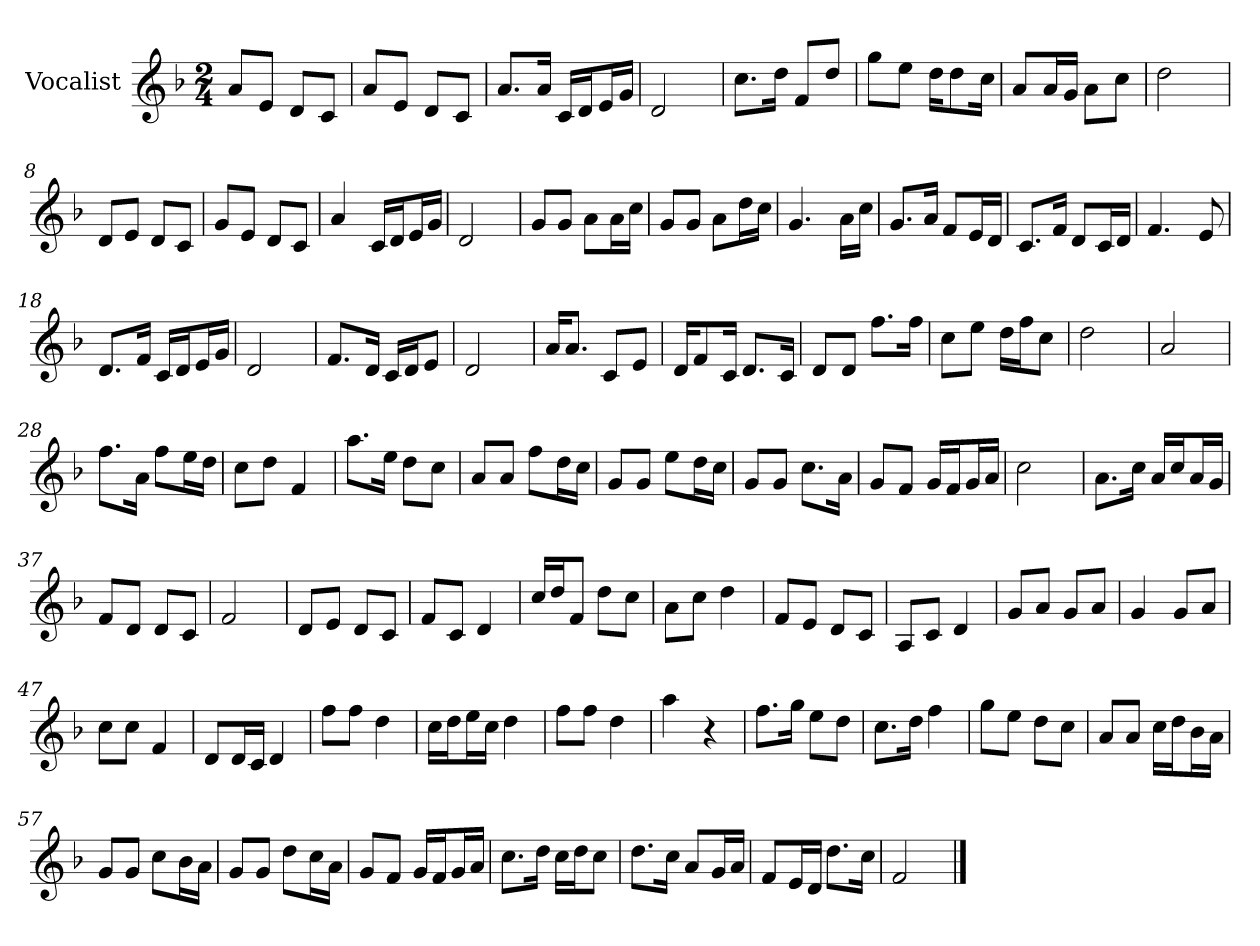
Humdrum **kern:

**kern
*part1
*staff1
*I"Vocalist
*k[b-]
*F:
*M2/4
=
8aL
8eJ
8dL
8cJ
=1
8aL
8eJ
8dL
8cJ
=2
8.aL
16aJk
16cLL
16dJ
16eL
16gJJ
=3
2d
=4
8.ccL
16ddJk
8fL
8ddJ
=5
8ggL
8eeJ
16ddKL
8dd
16ccJk
=6
8aL
16aL
16gJJ
8aL
8ccJ
=7
2dd
=8
8dL
8eJ
8dL
8cJ
=9
8gL
8eJ
8dL
8cJ
=10
4a
16cLL
16dJ
16eL
16gJJ
=11
2d
=12
8gL
8gJ
8aL
16aL
16ccJJ
=13
8gL
8gJ
8aL
16ddL
16ccJJ
=14
4.g
16aLL
16ccJJ
=15
8.gL
16aJk
8fL
16eL
16dJJ
=16
8.cL
16fJk
8dL
16cL
16dJJ
=17
4.f
8e
=18
8.dL
16fJk
16cLL
16dJ
16eL
16gJJ
=19
2d
=20
8.fL
16dJk
16cLL
16dJ
8eJ
=21
2d
=22
16aKL
8.aJ
8cL
8eJ
=23
16dKL
8f
16cJk
8.dL
16cJk
=24
8dL
8dJ
8.ffL
16ffJk
=25
8ccL
8eeJ
16ddLL
16ffJ
8ccJ
=26
2dd
=27
2a
=28
8.ffL
16aJk
8ffL
16eeL
16ddJJ
=29
8ccL
8ddJ
4f
=30
8.aaL
16eeJk
8ddL
8ccJ
=31
8aL
8aJ
8ffL
16ddL
16ccJJ
=32
8gL
8gJ
8eeL
16ddL
16ccJJ
=33
8gL
8gJ
8.ccL
16aJk
=34
8gL
8fJ
16gLL
16fJ
16gL
16aJJ
=35
2cc
=36
8.aL
16ccJk
16aLL
16ccJ
16aL
16gJJ
=37
8fL
8dJ
8dL
8cJ
=38
2f
=39
8dL
8eJ
8dL
8cJ
=40
8fL
8cJ
4d
=41
16ccLL
16ddJ
8fJ
8ddL
8ccJ
=42
8aL
8ccJ
4dd
=43
8fL
8eJ
8dL
8cJ
=44
8AL
8cJ
4d
=45
8gL
8aJ
8gL
8aJ
=46
4g
8gL
8aJ
=47
8ccL
8ccJ
4f
=48
8dL
16dL
16cJJ
4d
=49
8ffL
8ffJ
4dd
=50
16ccLL
16ddJ
16eeL
16ccJJ
4dd
=51
8ffL
8ffJ
4dd
=52
4aa
4r
=53
8.ffL
16ggJk
8eeL
8ddJ
=54
8.ccL
16ddJk
4ff
=55
8ggL
8eeJ
8ddL
8ccJ
=56
8aL
8aJ
16ccLL
16ddJ
16b-L
16aJJ
=57
8gL
8gJ
8ccL
16b-L
16aJJ
=58
8gL
8gJ
8ddL
16ccL
16aJJ
=59
8gL
8fJ
16gLL
16fJ
16gL
16aJJ
=60
8.ccL
16ddJk
16ccLL
16ddJ
8ccJ
=61
8.ddL
16ccJk
8aL
16gL
16aJJ
=62
8fL
16eL
16dJJ
8.ddL
16ccJk
=63
2f
==
*-
